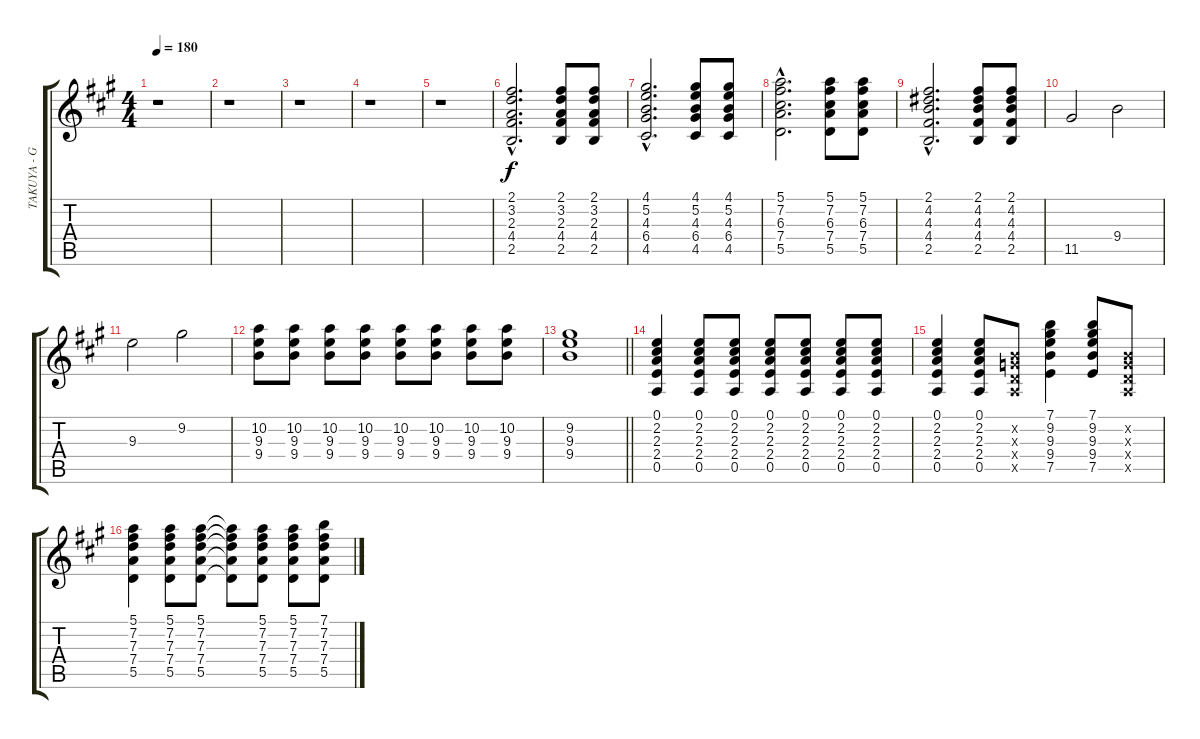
\track ("TAKUYA - Guitar 2" "TAKUYA - G") {instrument overdrivenguitar}
\staff {score tabs}
\tuning (E4 B3 G3 D3 A2 E2) {hide}
\ts (4 4)
\tempo 180
\clef g2
\ks a
r.1{dy f} |
r.1 |
r.1 |
r.1 |
r.1 |
(2.1{hac} 3.2{hac} 2.3{hac} 4.4{hac} 2.5{hac}).2{d} (2.1 3.2 2.3 4.4 2.5).8 (2.1 3.2 2.3 4.4 2.5).8 |
(4.1{hac} 5.2{hac} 4.3{hac} 6.4{hac} 4.5{hac}).2{d} (4.1 5.2 4.3 6.4 4.5).8 (4.1 5.2 4.3 6.4 4.5).8 |
(5.1{hac} 7.2{hac} 6.3{hac} 7.4{hac} 5.5{hac}).2{d} (5.1 7.2 6.3 7.4 5.5).8 (5.1 7.2 6.3 7.4 5.5).8 |
(2.1{hac} 4.2{hac} 4.3{hac} 4.4{hac} 2.5{hac}).2{d} (2.1 4.2 4.3 4.4 2.5).8 (2.1 4.2 4.3 4.4 2.5).8 |
11.5.2 9.4.2 |
9.3.2 9.2.2 |
(10.2 9.3 9.4).8 (10.2 9.3 9.4).8 (10.2 9.3 9.4).8 (10.2 9.3 9.4).8 (10.2 9.3 9.4).8 (10.2 9.3 9.4).8 (10.2 9.3 9.4).8 (10.2 9.3 9.4).8 |
\barLineRight lightlight
(9.2 9.3 9.4).1 |
(0.1 2.2 2.3 2.4 0.5).4 (0.1 2.2 2.3 2.4 0.5).8 (0.1 2.2 2.3 2.4 0.5).8 (0.1 2.2 2.3 2.4 0.5).8 (0.1 2.2 2.3 2.4 0.5).8 (0.1 2.2 2.3 2.4 0.5).8 (0.1 2.2 2.3 2.4 0.5).8 |
(0.1 2.2 2.3 2.4 0.5).4 (0.1 2.2 2.3 2.4 0.5).8 (0.2{x} 0.3{x} 0.4{x} 0.5{x}).8 (7.1 9.2 9.3 9.4 7.5).4 (7.1 9.2 9.3 9.4 7.5).8 (0.2{x} 0.3{x} 0.4{x} 0.5{x}).8 |
(5.1 7.2 7.3 7.4 5.5).4 (5.1 7.2 7.3 7.4 5.5).8 (5.1 7.2 7.3 7.4 5.5).8 (5.1{t} 7.2{t} 7.3{t} 7.4{t} 5.5{t}).8 (5.1 7.2 7.3 7.4 5.5).8 (5.1 7.2 7.3 7.4 5.5).8 (7.1 7.2 7.3 7.4 5.5).8
